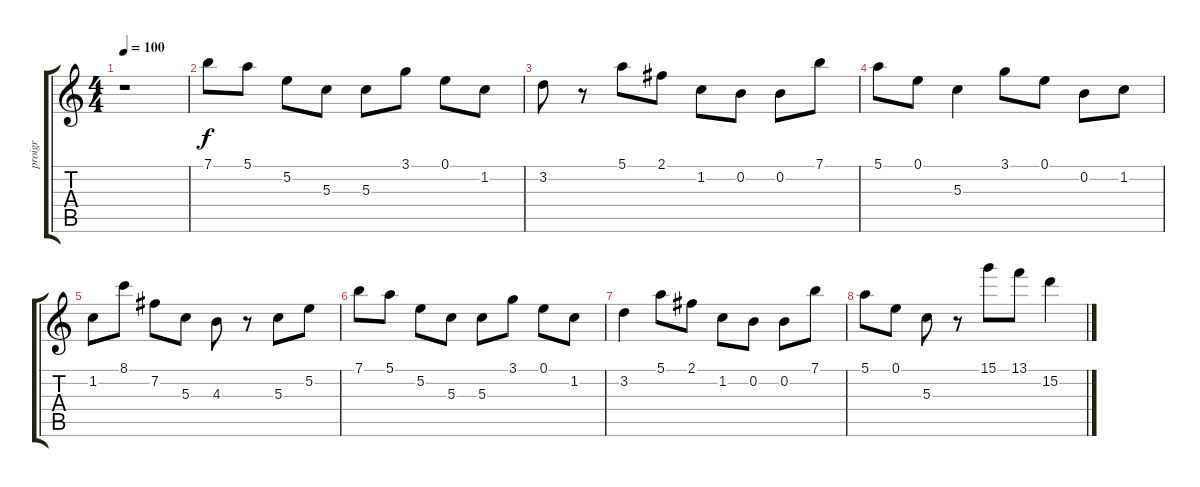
\track ("proigr" "proigr") {instrument synthbass1}
\staff {score tabs}
\tuning (E4 B3 G3 D3 A2 E2) {hide}
\ts (4 4)
\tempo 100
\clef g2
\ks c
r.1{dy f} |
7.1.8 5.1.8 5.2.8 5.3.8 5.3.8 3.1.8 0.1.8 1.2.8 |
3.2.8 r.8 5.1.8 2.1.8 1.2.8 0.2.8 0.2.8 7.1.8 |
5.1.8 0.1.8 5.3.4 3.1.8 0.1.8 0.2.8 1.2.8 |
1.2.8 8.1.8 7.2.8 5.3.8 4.3.8 r.8 5.3.8 5.2.8 |
7.1.8 5.1.8 5.2.8 5.3.8 5.3.8 3.1.8 0.1.8 1.2.8 |
3.2.4 5.1.8 2.1.8 1.2.8 0.2.8 0.2.8 7.1.8 |
5.1.8 0.1.8 5.3.8 r.8 15.1.8 13.1.8 15.2.4
